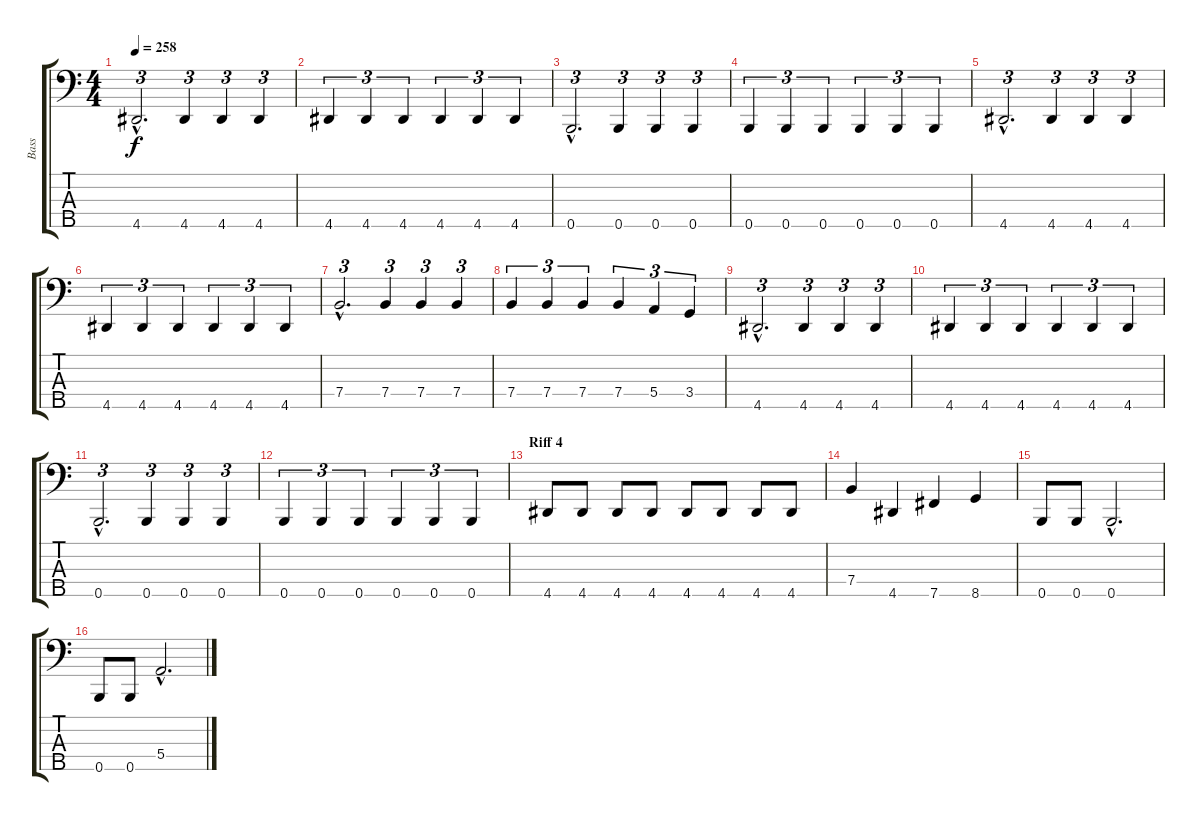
\track ("Bass" "Bass") {instrument electricbassfinger}
\staff {score tabs}
\tuning (G2 D2 A1 E1 B0) {hide}
\ts (4 4)
\tempo 258
\clef f4
\ks c
4.5{hac}.2{d tu (3 2) dy f} 4.5.4{tu (3 2)} 4.5.4{tu (3 2)} 4.5.4{tu (3 2)} |
4.5.4{tu (3 2)} 4.5.4{tu (3 2)} 4.5.4{tu (3 2)} 4.5.4{tu (3 2)} 4.5.4{tu (3 2)} 4.5.4{tu (3 2)} |
0.5{hac}.2{d tu (3 2)} 0.5.4{tu (3 2)} 0.5.4{tu (3 2)} 0.5.4{tu (3 2)} |
0.5.4{tu (3 2)} 0.5.4{tu (3 2)} 0.5.4{tu (3 2)} 0.5.4{tu (3 2)} 0.5.4{tu (3 2)} 0.5.4{tu (3 2)} |
4.5{hac}.2{d tu (3 2)} 4.5.4{tu (3 2)} 4.5.4{tu (3 2)} 4.5.4{tu (3 2)} |
4.5.4{tu (3 2)} 4.5.4{tu (3 2)} 4.5.4{tu (3 2)} 4.5.4{tu (3 2)} 4.5.4{tu (3 2)} 4.5.4{tu (3 2)} |
7.4{hac}.2{d tu (3 2)} 7.4.4{tu (3 2)} 7.4.4{tu (3 2)} 7.4.4{tu (3 2)} |
7.4.4{tu (3 2)} 7.4.4{tu (3 2)} 7.4.4{tu (3 2)} 7.4.4{tu (3 2)} 5.4.4{tu (3 2)} 3.4.4{tu (3 2)} |
4.5{hac}.2{d tu (3 2)} 4.5.4{tu (3 2)} 4.5.4{tu (3 2)} 4.5.4{tu (3 2)} |
4.5.4{tu (3 2)} 4.5.4{tu (3 2)} 4.5.4{tu (3 2)} 4.5.4{tu (3 2)} 4.5.4{tu (3 2)} 4.5.4{tu (3 2)} |
0.5{hac}.2{d tu (3 2)} 0.5.4{tu (3 2)} 0.5.4{tu (3 2)} 0.5.4{tu (3 2)} |
0.5.4{tu (3 2)} 0.5.4{tu (3 2)} 0.5.4{tu (3 2)} 0.5.4{tu (3 2)} 0.5.4{tu (3 2)} 0.5.4{tu (3 2)} |
\section ("" "Riff 4")
4.5.8 4.5.8 4.5.8 4.5.8 4.5.8 4.5.8 4.5.8 4.5.8 |
7.4.4 4.5.4 7.5.4 8.5.4 |
0.5.8 0.5.8 0.5{hac}.2{d} |
0.5.8 0.5.8 5.4{hac}.2{d}
